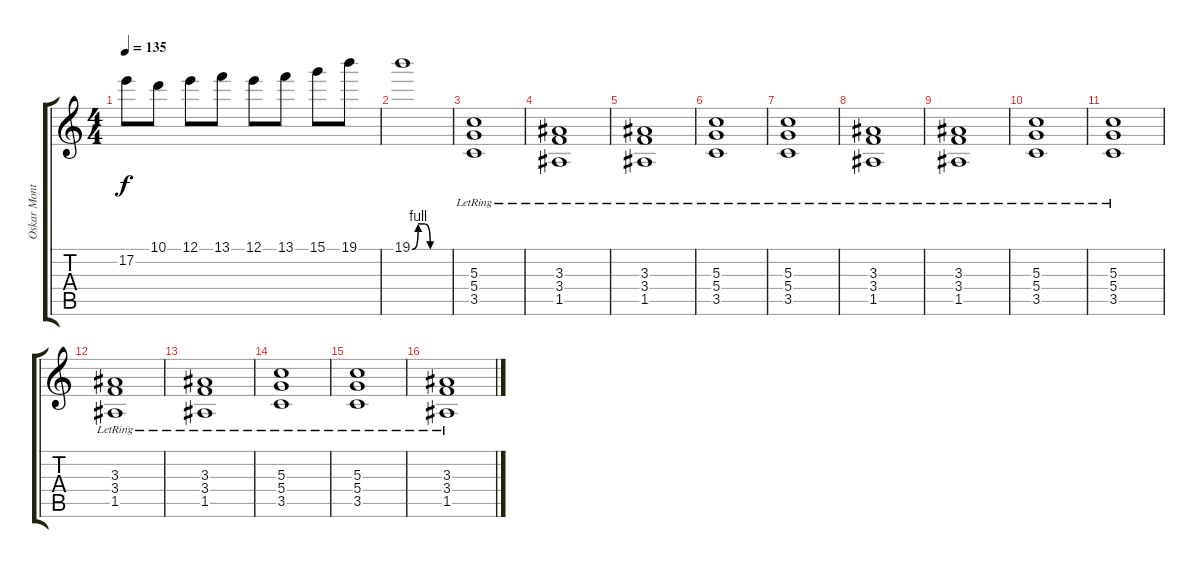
\track ("Oskar Montelius" "Oskar Mont") {instrument acousticguitarnylon}
\staff {score tabs}
\tuning (E4 B3 G3 D3 A2 E2) {hide}
\ts (4 4)
\tempo 135
\clef g2
\ks c
17.2.8{dy f} 10.1.8 12.1.8 13.1.8 12.1.8 13.1.8 15.1.8 19.1.8 |
19.1{be (custom 0 0 10 4 20 4 30 0 60 0)}.1 |
(5.3 5.4 3.5{lr}).1 |
(3.3 3.4 1.5{lr}).1 |
(3.3 3.4 1.5{lr}).1 |
(5.3 5.4 3.5{lr}).1 |
(5.3 5.4 3.5{lr}).1 |
(3.3 3.4 1.5{lr}).1 |
(3.3 3.4 1.5{lr}).1 |
(5.3 5.4 3.5{lr}).1 |
(5.3 5.4 3.5{lr}).1 |
(3.3 3.4 1.5{lr}).1 |
(3.3 3.4 1.5{lr}).1 |
(5.3 5.4 3.5{lr}).1 |
(5.3 5.4 3.5{lr}).1 |
(3.3 3.4 1.5{lr}).1
